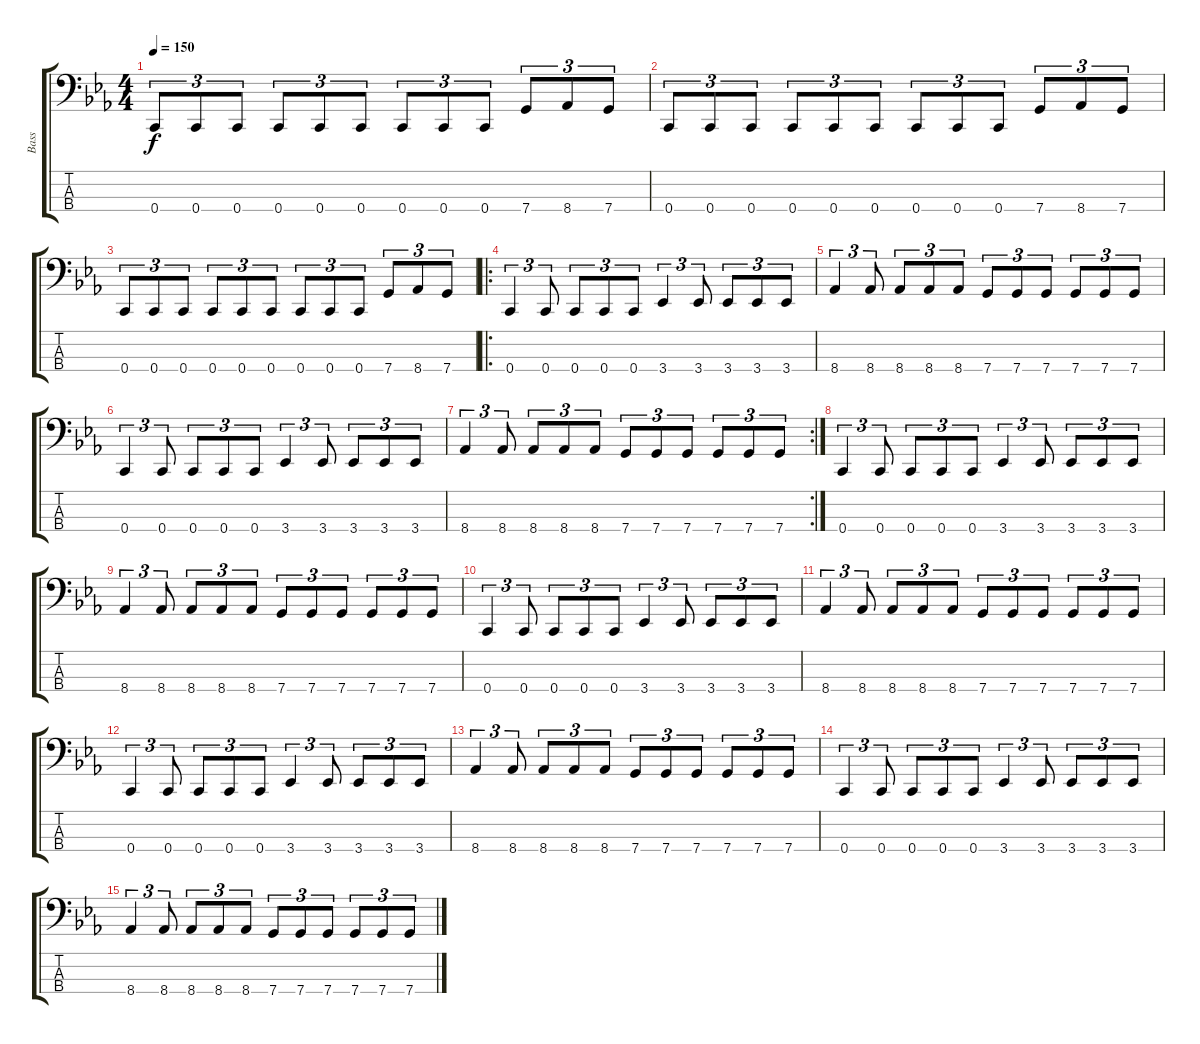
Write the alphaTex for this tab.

\track ("Bass" "Bass") {instrument electricbassfinger}
\staff {score tabs}
\tuning (F2 C2 G1 C1) {hide}
\ts (4 4)
\tempo 150
\clef f4
\ks cminor
0.4.8{tu (3 2) dy f} 0.4.8{tu (3 2)} 0.4.8{tu (3 2)} 0.4.8{tu (3 2)} 0.4.8{tu (3 2)} 0.4.8{tu (3 2)} 0.4.8{tu (3 2)} 0.4.8{tu (3 2)} 0.4.8{tu (3 2)} 7.4.8{tu (3 2)} 8.4.8{tu (3 2)} 7.4.8{tu (3 2)} |
0.4.8{tu (3 2)} 0.4.8{tu (3 2)} 0.4.8{tu (3 2)} 0.4.8{tu (3 2)} 0.4.8{tu (3 2)} 0.4.8{tu (3 2)} 0.4.8{tu (3 2)} 0.4.8{tu (3 2)} 0.4.8{tu (3 2)} 7.4.8{tu (3 2)} 8.4.8{tu (3 2)} 7.4.8{tu (3 2)} |
0.4.8{tu (3 2)} 0.4.8{tu (3 2)} 0.4.8{tu (3 2)} 0.4.8{tu (3 2)} 0.4.8{tu (3 2)} 0.4.8{tu (3 2)} 0.4.8{tu (3 2)} 0.4.8{tu (3 2)} 0.4.8{tu (3 2)} 7.4.8{tu (3 2)} 8.4.8{tu (3 2)} 7.4.8{tu (3 2)} |
\ro
0.4.4{tu (3 2)} 0.4.8{tu (3 2)} 0.4.8{tu (3 2)} 0.4.8{tu (3 2)} 0.4.8{tu (3 2)} 3.4.4{tu (3 2)} 3.4.8{tu (3 2)} 3.4.8{tu (3 2)} 3.4.8{tu (3 2)} 3.4.8{tu (3 2)} |
8.4.4{tu (3 2)} 8.4.8{tu (3 2)} 8.4.8{tu (3 2)} 8.4.8{tu (3 2)} 8.4.8{tu (3 2)} 7.4.8{tu (3 2)} 7.4.8{tu (3 2)} 7.4.8{tu (3 2)} 7.4.8{tu (3 2)} 7.4.8{tu (3 2)} 7.4.8{tu (3 2)} |
0.4.4{tu (3 2)} 0.4.8{tu (3 2)} 0.4.8{tu (3 2)} 0.4.8{tu (3 2)} 0.4.8{tu (3 2)} 3.4.4{tu (3 2)} 3.4.8{tu (3 2)} 3.4.8{tu (3 2)} 3.4.8{tu (3 2)} 3.4.8{tu (3 2)} |
\rc 2
8.4.4{tu (3 2)} 8.4.8{tu (3 2)} 8.4.8{tu (3 2)} 8.4.8{tu (3 2)} 8.4.8{tu (3 2)} 7.4.8{tu (3 2)} 7.4.8{tu (3 2)} 7.4.8{tu (3 2)} 7.4.8{tu (3 2)} 7.4.8{tu (3 2)} 7.4.8{tu (3 2)} |
0.4.4{tu (3 2)} 0.4.8{tu (3 2)} 0.4.8{tu (3 2)} 0.4.8{tu (3 2)} 0.4.8{tu (3 2)} 3.4.4{tu (3 2)} 3.4.8{tu (3 2)} 3.4.8{tu (3 2)} 3.4.8{tu (3 2)} 3.4.8{tu (3 2)} |
8.4.4{tu (3 2)} 8.4.8{tu (3 2)} 8.4.8{tu (3 2)} 8.4.8{tu (3 2)} 8.4.8{tu (3 2)} 7.4.8{tu (3 2)} 7.4.8{tu (3 2)} 7.4.8{tu (3 2)} 7.4.8{tu (3 2)} 7.4.8{tu (3 2)} 7.4.8{tu (3 2)} |
0.4.4{tu (3 2)} 0.4.8{tu (3 2)} 0.4.8{tu (3 2)} 0.4.8{tu (3 2)} 0.4.8{tu (3 2)} 3.4.4{tu (3 2)} 3.4.8{tu (3 2)} 3.4.8{tu (3 2)} 3.4.8{tu (3 2)} 3.4.8{tu (3 2)} |
8.4.4{tu (3 2)} 8.4.8{tu (3 2)} 8.4.8{tu (3 2)} 8.4.8{tu (3 2)} 8.4.8{tu (3 2)} 7.4.8{tu (3 2)} 7.4.8{tu (3 2)} 7.4.8{tu (3 2)} 7.4.8{tu (3 2)} 7.4.8{tu (3 2)} 7.4.8{tu (3 2)} |
0.4.4{tu (3 2)} 0.4.8{tu (3 2)} 0.4.8{tu (3 2)} 0.4.8{tu (3 2)} 0.4.8{tu (3 2)} 3.4.4{tu (3 2)} 3.4.8{tu (3 2)} 3.4.8{tu (3 2)} 3.4.8{tu (3 2)} 3.4.8{tu (3 2)} |
8.4.4{tu (3 2)} 8.4.8{tu (3 2)} 8.4.8{tu (3 2)} 8.4.8{tu (3 2)} 8.4.8{tu (3 2)} 7.4.8{tu (3 2)} 7.4.8{tu (3 2)} 7.4.8{tu (3 2)} 7.4.8{tu (3 2)} 7.4.8{tu (3 2)} 7.4.8{tu (3 2)} |
0.4.4{tu (3 2)} 0.4.8{tu (3 2)} 0.4.8{tu (3 2)} 0.4.8{tu (3 2)} 0.4.8{tu (3 2)} 3.4.4{tu (3 2)} 3.4.8{tu (3 2)} 3.4.8{tu (3 2)} 3.4.8{tu (3 2)} 3.4.8{tu (3 2)} |
8.4.4{tu (3 2)} 8.4.8{tu (3 2)} 8.4.8{tu (3 2)} 8.4.8{tu (3 2)} 8.4.8{tu (3 2)} 7.4.8{tu (3 2)} 7.4.8{tu (3 2)} 7.4.8{tu (3 2)} 7.4.8{tu (3 2)} 7.4.8{tu (3 2)} 7.4.8{tu (3 2)}
